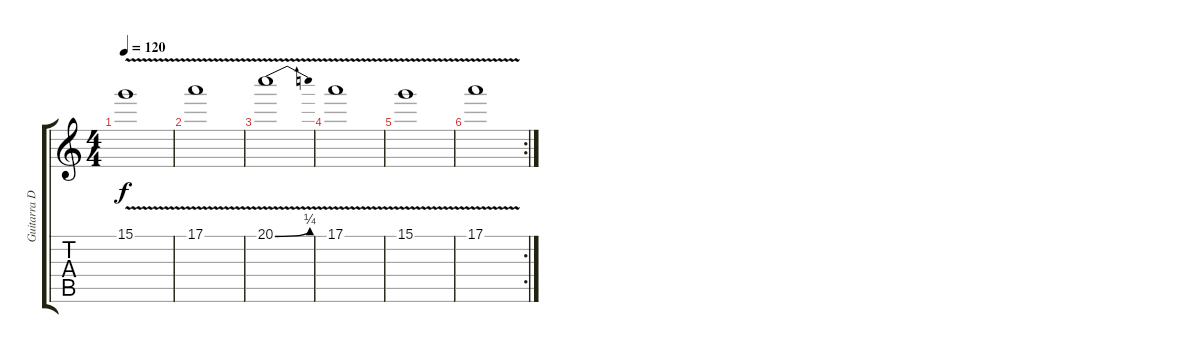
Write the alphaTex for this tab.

\track ("Guitarra Delay" "Guitarra D") {instrument overdrivenguitar}
\staff {score tabs}
\tuning (E4 B3 G3 D3 A2 E2) {hide}
\ts (4 4)
\tempo 120
\clef g2
\ks c
15.1{v}.1{dy f} |
17.1{v}.1 |
20.1{be (bend 0 0 60 1) v}.1{volume 16} |
17.1{v}.1 |
15.1{v}.1 |
\rc 2
17.1{v}.1
